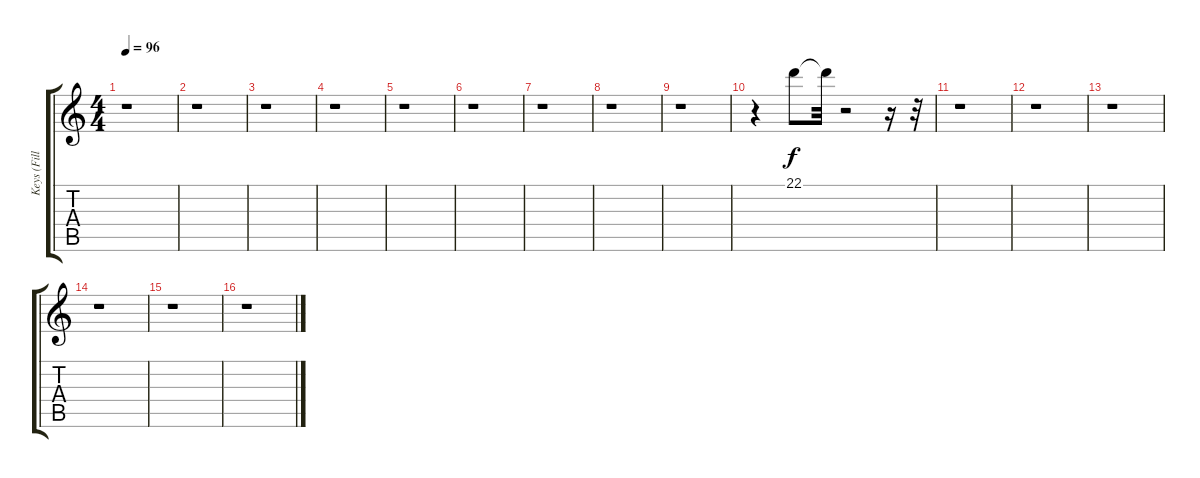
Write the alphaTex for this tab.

\track ("Keys (Fills)" "Keys (Fill") {instrument musicbox}
\staff {score tabs}
\tuning (E4 B3 G3 D3 A2 E2) {hide}
\ts (4 4)
\tempo 96
\clef g2
\ks c
r.1{dy f} |
r.1 |
r.1 |
r.1 |
r.1 |
r.1 |
r.1 |
r.1 |
r.1 |
r.4 22.1.8 22.1{t}.32 r.2 r.16 r.32 |
r.1 |
r.1 |
r.1 |
r.1 |
r.1 |
r.1
